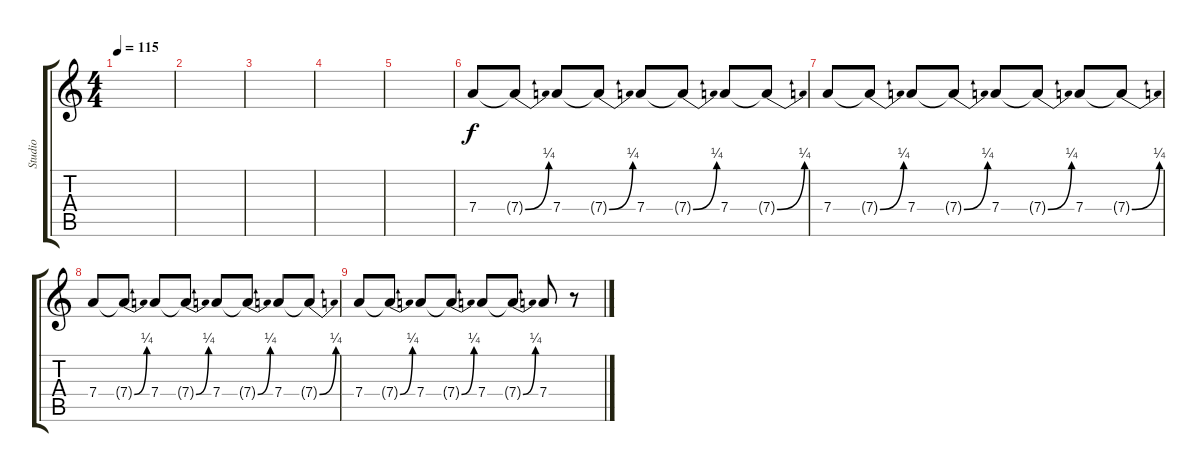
\track ("Studio" "Studio") {instrument overdrivenguitar}
\staff {score tabs}
\tuning (E4 B3 G3 D3 A2 D2) {hide}
\ts (4 4)
\tempo 115
\clef g2
\ks c
|
|
|
|
|
7.4.8 7.4{be (bend 0 0 60 1) t}.8 7.4.8 7.4{be (bend 0 0 60 1) t}.8 7.4.8 7.4{be (bend 0 0 60 1) t}.8 7.4.8 7.4{be (bend 0 0 60 1) t}.8 |
7.4.8 7.4{be (bend 0 0 60 1) t}.8 7.4.8 7.4{be (bend 0 0 60 1) t}.8 7.4.8 7.4{be (bend 0 0 60 1) t}.8 7.4.8 7.4{be (bend 0 0 60 1) t}.8 |
7.4.8 7.4{be (bend 0 0 60 1) t}.8 7.4.8 7.4{be (bend 0 0 60 1) t}.8 7.4.8 7.4{be (bend 0 0 60 1) t}.8 7.4.8 7.4{be (bend 0 0 60 1) t}.8 |
7.4.8 7.4{be (bend 0 0 60 1) t}.8 7.4.8 7.4{be (bend 0 0 60 1) t}.8 7.4.8 7.4{be (bend 0 0 60 1) t}.8 7.4.8 r.8
